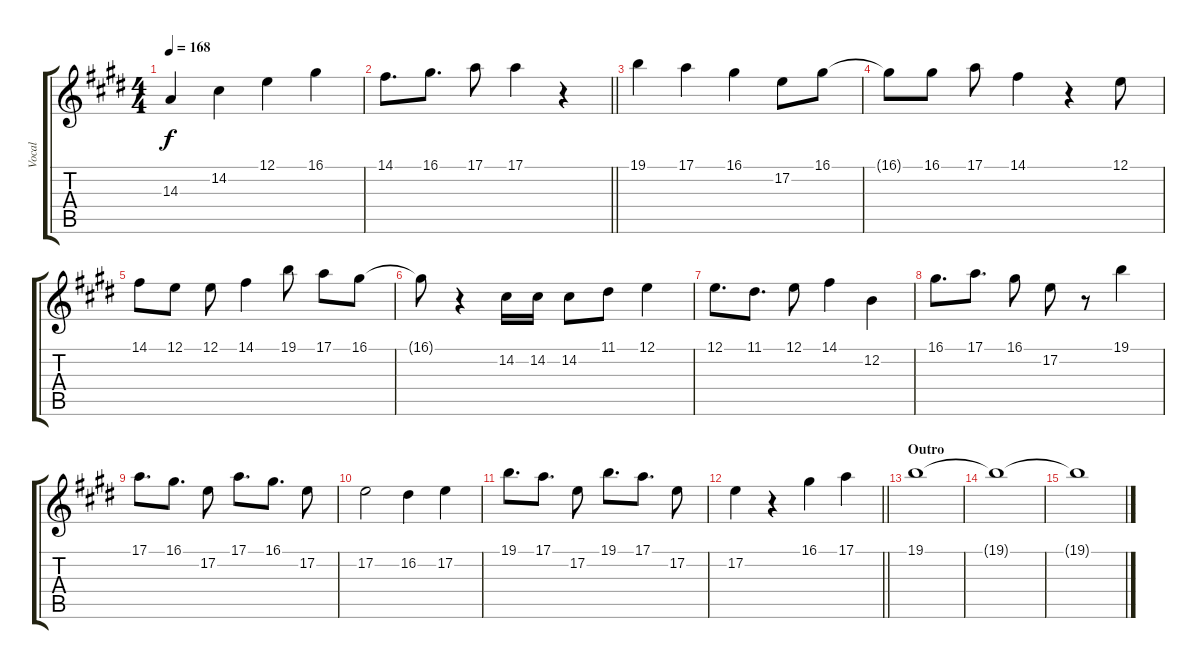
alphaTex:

\track ("Vocal" "Vocal") {mute instrument altosax}
\staff {score tabs}
\tuning (E4 B3 G3 D3 A2 E2) {hide}
\ts (4 4)
\tempo 168
\clef g2
\ks e
14.3.4{dy f} 14.2.4 12.1.4 16.1.4 |
\barLineRight lightlight
14.1.8{d} 16.1.8{d} 17.1.8 17.1.4 r.4 |
19.1.4 17.1.4 16.1.4 17.2.8 16.1.8 |
16.1{t}.8 16.1.8 17.1.8 14.1.4 r.4 12.1.8 |
14.1.8 12.1.8 12.1.8 14.1.4 19.1.8 17.1.8 16.1.8 |
16.1{t}.8 r.4 14.2.16 14.2.16 14.2.8 11.1.8 12.1.4 |
12.1.8{d} 11.1.8{d} 12.1.8 14.1.4 12.2.4 |
16.1.8{d} 17.1.8{d} 16.1.8 17.2.8 r.8 19.1.4 |
17.1.8{d} 16.1.8{d} 17.2.8 17.1.8{d} 16.1.8{d} 17.2.8 |
17.2.2 16.2.4 17.2.4 |
19.1.8{d} 17.1.8{d} 17.2.8 19.1.8{d} 17.1.8{d} 17.2.8 |
\barLineRight lightlight
17.2.4 r.4 16.1.4 17.1.4 |
\section ("" "Outro")
19.1.1 |
19.1{t}.1 |
19.1{t}.1
